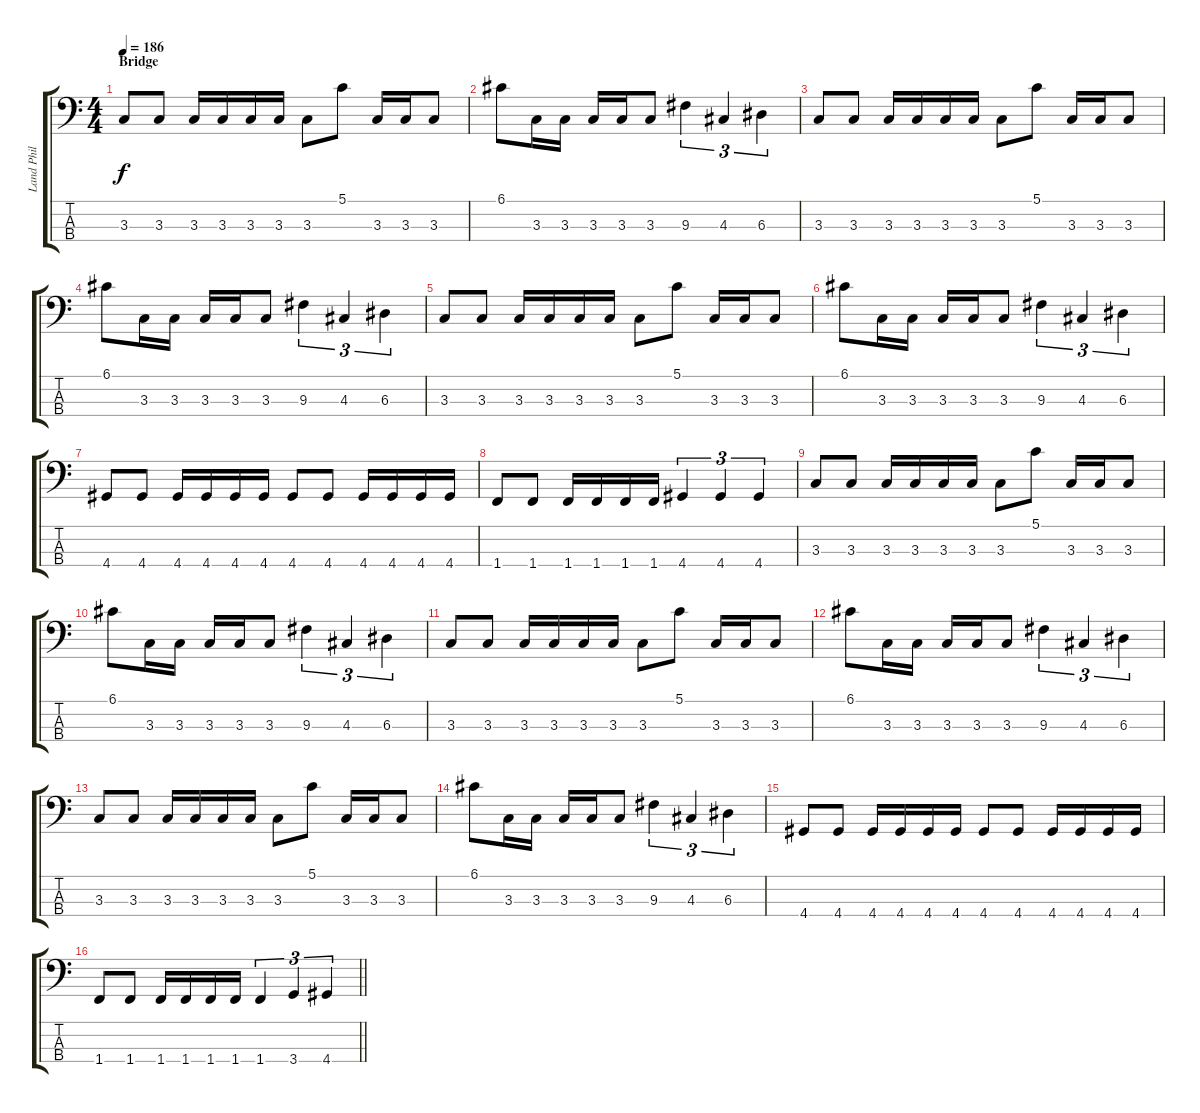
\track ("Land Phil" "Land Phil") {instrument electricbasspick}
\staff {score tabs}
\tuning (G2 D2 A1 E1) {hide}
\ts (4 4)
\section ("" "Bridge")
\tempo 186
\clef f4
\ks c
3.3.8{dy f} 3.3.8 3.3.16 3.3.16 3.3.16 3.3.16 3.3.8 5.1.8 3.3.16 3.3.16 3.3.8 |
6.1.8 3.3.16 3.3.16 3.3.16 3.3.16 3.3.8 9.3.4{tu (3 2)} 4.3.4{tu (3 2)} 6.3.4{tu (3 2)} |
3.3.8 3.3.8 3.3.16 3.3.16 3.3.16 3.3.16 3.3.8 5.1.8 3.3.16 3.3.16 3.3.8 |
6.1.8 3.3.16 3.3.16 3.3.16 3.3.16 3.3.8 9.3.4{tu (3 2)} 4.3.4{tu (3 2)} 6.3.4{tu (3 2)} |
3.3.8 3.3.8 3.3.16 3.3.16 3.3.16 3.3.16 3.3.8 5.1.8 3.3.16 3.3.16 3.3.8 |
6.1.8 3.3.16 3.3.16 3.3.16 3.3.16 3.3.8 9.3.4{tu (3 2)} 4.3.4{tu (3 2)} 6.3.4{tu (3 2)} |
4.4.8 4.4.8 4.4.16 4.4.16 4.4.16 4.4.16 4.4.8 4.4.8 4.4.16 4.4.16 4.4.16 4.4.16 |
1.4.8 1.4.8 1.4.16 1.4.16 1.4.16 1.4.16 4.4.4{tu (3 2)} 4.4.4{tu (3 2)} 4.4.4{tu (3 2)} |
3.3.8 3.3.8 3.3.16 3.3.16 3.3.16 3.3.16 3.3.8 5.1.8 3.3.16 3.3.16 3.3.8 |
6.1.8 3.3.16 3.3.16 3.3.16 3.3.16 3.3.8 9.3.4{tu (3 2)} 4.3.4{tu (3 2)} 6.3.4{tu (3 2)} |
3.3.8 3.3.8 3.3.16 3.3.16 3.3.16 3.3.16 3.3.8 5.1.8 3.3.16 3.3.16 3.3.8 |
6.1.8 3.3.16 3.3.16 3.3.16 3.3.16 3.3.8 9.3.4{tu (3 2)} 4.3.4{tu (3 2)} 6.3.4{tu (3 2)} |
3.3.8 3.3.8 3.3.16 3.3.16 3.3.16 3.3.16 3.3.8 5.1.8 3.3.16 3.3.16 3.3.8 |
6.1.8 3.3.16 3.3.16 3.3.16 3.3.16 3.3.8 9.3.4{tu (3 2)} 4.3.4{tu (3 2)} 6.3.4{tu (3 2)} |
4.4.8 4.4.8 4.4.16 4.4.16 4.4.16 4.4.16 4.4.8 4.4.8 4.4.16 4.4.16 4.4.16 4.4.16 |
\barLineRight lightlight
1.4.8 1.4.8 1.4.16 1.4.16 1.4.16 1.4.16 1.4.4{tu (3 2)} 3.4.4{tu (3 2)} 4.4.4{tu (3 2)}
